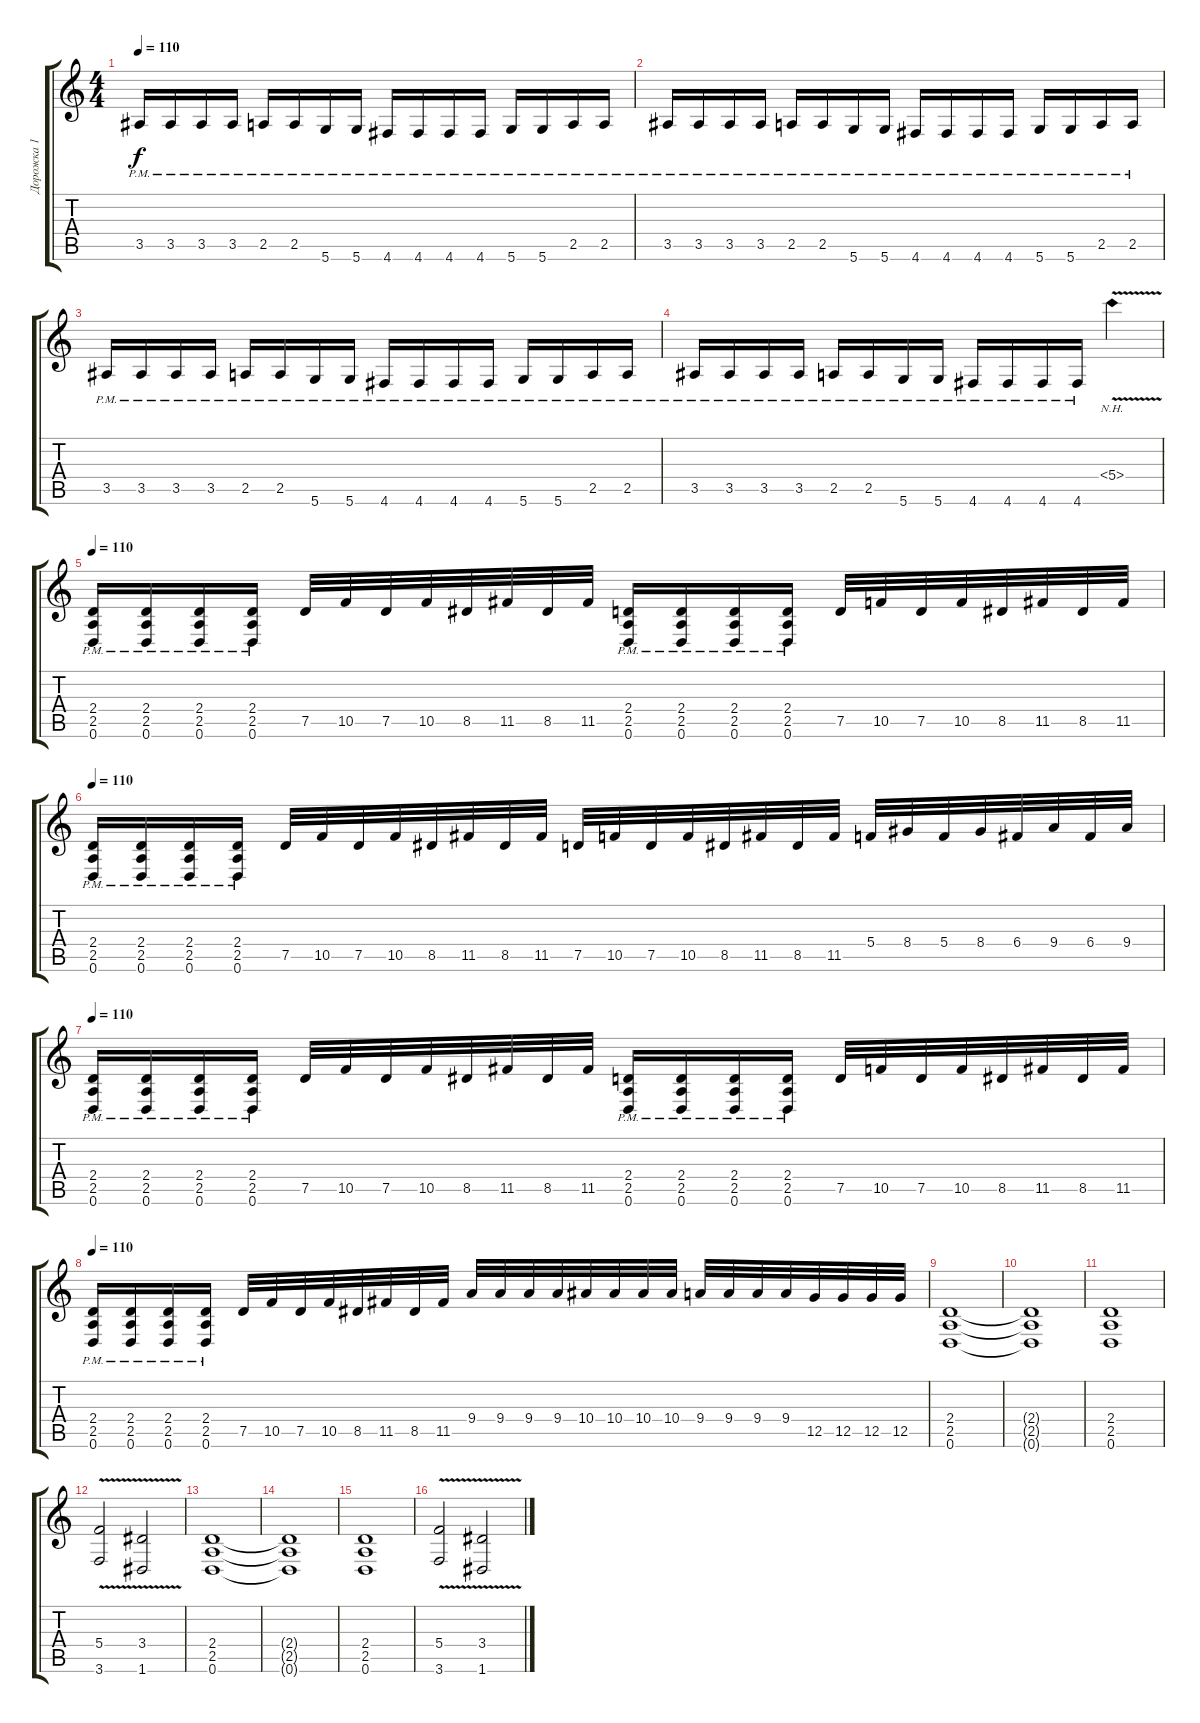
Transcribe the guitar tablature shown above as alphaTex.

\track ("Дорожка 1" "Дорожка 1") {instrument distortionguitar}
\staff {score tabs}
\tuning (D4 A3 F3 C3 G2 D2) {hide}
\ts (4 4)
\tempo 110
\clef g2
\ks c
3.5{pm}.16{dy f} 3.5{pm}.16 3.5{pm}.16 3.5{pm}.16 2.5{pm}.16 2.5{pm}.16 5.6{pm}.16 5.6{pm}.16 4.6{pm}.16 4.6{pm}.16 4.6{pm}.16 4.6{pm}.16 5.6{pm}.16 5.6{pm}.16 2.5{pm}.16 2.5{pm}.16 |
3.5{pm}.16 3.5{pm}.16 3.5{pm}.16 3.5{pm}.16 2.5{pm}.16 2.5{pm}.16 5.6{pm}.16 5.6{pm}.16 4.6{pm}.16 4.6{pm}.16 4.6{pm}.16 4.6{pm}.16 5.6{pm}.16 5.6{pm}.16 2.5{pm}.16 2.5{pm}.16 |
3.5{pm}.16 3.5{pm}.16 3.5{pm}.16 3.5{pm}.16 2.5{pm}.16 2.5{pm}.16 5.6{pm}.16 5.6{pm}.16 4.6{pm}.16 4.6{pm}.16 4.6{pm}.16 4.6{pm}.16 5.6{pm}.16 5.6{pm}.16 2.5{pm}.16 2.5{pm}.16 |
3.5{pm}.16 3.5{pm}.16 3.5{pm}.16 3.5{pm}.16 2.5{pm}.16 2.5{pm}.16 5.6{pm}.16 5.6{pm}.16 4.6{pm}.16 4.6{pm}.16 4.6{pm}.16 4.6{pm}.16 5.4{nh v}.4 |
\tempo 110
(2.4{pm} 2.5{pm} 0.6{pm}).16 (2.4{pm} 2.5{pm} 0.6{pm}).16 (2.4{pm} 2.5{pm} 0.6{pm}).16 (2.4{pm} 2.5{pm} 0.6{pm}).16 7.5.32 10.5.32 7.5.32 10.5.32 8.5.32 11.5.32 8.5.32 11.5.32 (2.4{pm} 2.5{pm} 0.6{pm}).16 (2.4{pm} 2.5{pm} 0.6{pm}).16 (2.4{pm} 2.5{pm} 0.6{pm}).16 (2.4{pm} 2.5{pm} 0.6{pm}).16 7.5.32 10.5.32 7.5.32 10.5.32 8.5.32 11.5.32 8.5.32 11.5.32 |
\tempo 110
(2.4{pm} 2.5{pm} 0.6{pm}).16 (2.4{pm} 2.5{pm} 0.6{pm}).16 (2.4{pm} 2.5{pm} 0.6{pm}).16 (2.4{pm} 2.5{pm} 0.6{pm}).16 7.5.32 10.5.32 7.5.32 10.5.32 8.5.32 11.5.32 8.5.32 11.5.32 7.5.32 10.5.32 7.5.32 10.5.32 8.5.32 11.5.32 8.5.32 11.5.32 5.4.32 8.4.32 5.4.32 8.4.32 6.4.32 9.4.32 6.4.32 9.4.32 |
\tempo 110
(2.4{pm} 2.5{pm} 0.6{pm}).16 (2.4{pm} 2.5{pm} 0.6{pm}).16 (2.4{pm} 2.5{pm} 0.6{pm}).16 (2.4{pm} 2.5{pm} 0.6{pm}).16 7.5.32 10.5.32 7.5.32 10.5.32 8.5.32 11.5.32 8.5.32 11.5.32 (2.4{pm} 2.5{pm} 0.6{pm}).16 (2.4{pm} 2.5{pm} 0.6{pm}).16 (2.4{pm} 2.5{pm} 0.6{pm}).16 (2.4{pm} 2.5{pm} 0.6{pm}).16 7.5.32 10.5.32 7.5.32 10.5.32 8.5.32 11.5.32 8.5.32 11.5.32 |
\tempo 110
(2.4{pm} 2.5{pm} 0.6{pm}).16 (2.4{pm} 2.5{pm} 0.6{pm}).16 (2.4{pm} 2.5{pm} 0.6{pm}).16 (2.4{pm} 2.5{pm} 0.6{pm}).16 7.5.32 10.5.32 7.5.32 10.5.32 8.5.32 11.5.32 8.5.32 11.5.32 9.4.32 9.4.32 9.4.32 9.4.32 10.4.32 10.4.32 10.4.32 10.4.32 9.4.32 9.4.32 9.4.32 9.4.32 12.5.32 12.5.32 12.5.32 12.5.32 |
(2.4 2.5 0.6).1 |
(2.4{t} 2.5{t} 0.6{t}).1 |
(2.4 2.5 0.6).1 |
(5.4 3.6{v}).2 (3.4 1.6{v}).2 |
(2.4 2.5 0.6).1 |
(2.4{t} 2.5{t} 0.6{t}).1 |
(2.4 2.5 0.6).1 |
(5.4 3.6{v}).2 (3.4 1.6{v}).2
